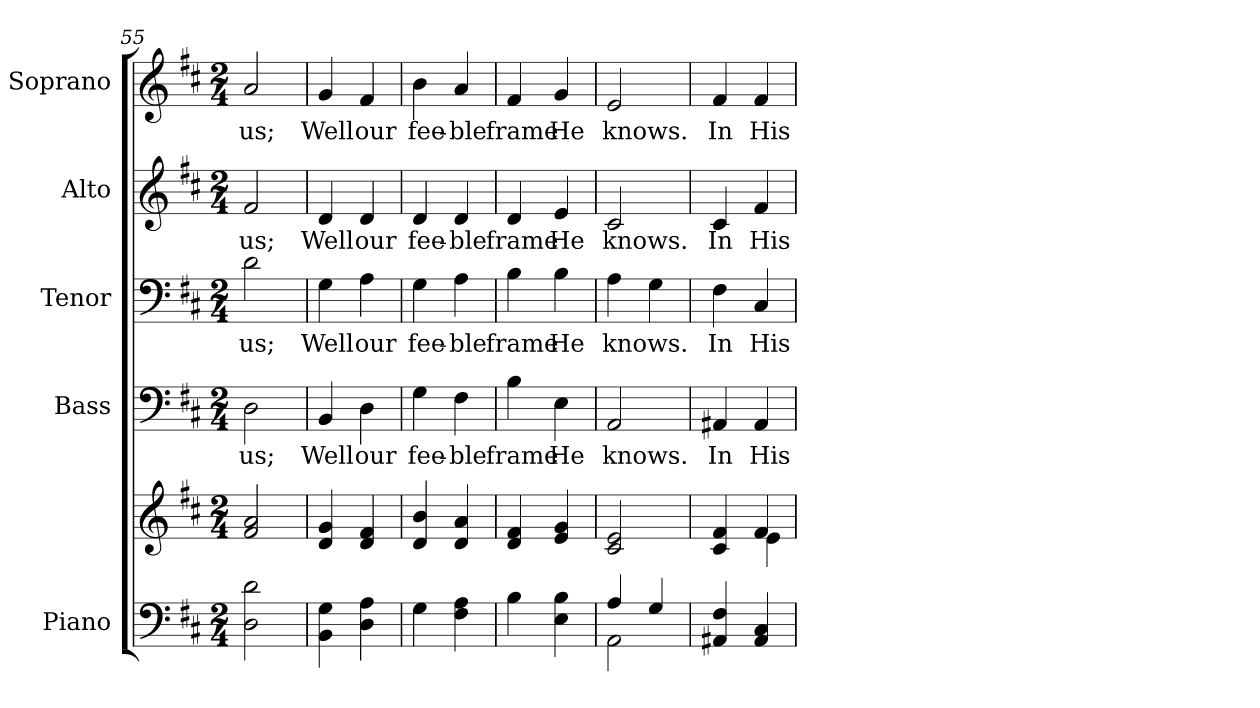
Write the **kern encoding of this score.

**kern	**kern	**kern	**text	**kern	**text	**kern	**text	**kern	**text
*part5	*part5	*part4	*part4	*part3	*part3	*part2	*part2	*part1	*part1
*staff6	*staff5	*staff4	*staff4	*staff3	*staff3	*staff2	*staff2	*staff1	*staff1
*I"Piano	*	*I"Bass	*	*I"Tenor	*	*I"Alto	*	*I"Soprano	*
*I'Pno.	*	*I'B.	*	*I'T.	*	*I'A.	*	*I'S.	*
*clefF4	*clefG2	*clefF4	*	*clefF4	*	*clefG2	*	*clefG2	*
*k[f#c#]	*k[f#c#]	*k[f#c#]	*	*k[f#c#]	*	*k[f#c#]	*	*k[f#c#]	*
*D:	*D:	*D:	*	*D:	*	*D:	*	*D:	*
*M2/4	*M2/4	*M2/4	*	*M2/4	*	*M2/4	*	*M2/4	*
=55	=55	=55	=55	=55	=55	=55	=55	=55	=55
!	!	!	!LO:LY:b:color=#000000	!	!	!	!	!	!
!	!	!	!	!	!LO:LY:b:color=#000000	!	!	!	!
!	!	!	!	!	!	!	!LO:LY:b:color=#000000	!	!
!	!	!	!	!	!	!	!	!	!LO:LY:b:color=#000000
2Di\ 2di	2f#i/ 2ai	2Di\	us;	2di\	us;	2f#i/	us;	2ai/	us;
=56	=56	=56	=56	=56	=56	=56	=56	=56	=56
!	!	!	!LO:LY:b:color=#000000	!	!	!	!	!	!
!	!	!	!	!	!LO:LY:b:color=#000000	!	!	!	!
!	!	!	!	!	!	!	!LO:LY:b:color=#000000	!	!
!	!	!	!	!	!	!	!	!	!LO:LY:b:color=#000000
4BBi\ 4Gi	4di/ 4gi	4BBi/	Well	4Gi\	Well	4di/	Well	4gi/	Well
!	!	!	!LO:LY:b:color=#000000	!	!	!	!	!	!
!	!	!	!	!	!LO:LY:b:color=#000000	!	!	!	!
!	!	!	!	!	!	!	!LO:LY:b:color=#000000	!	!
!	!	!	!	!	!	!	!	!	!LO:LY:b:color=#000000
4Di\ 4Ai	4di/ 4f#i	4Di\	our	4Ai\	our	4di/	our	4f#i/	our
!!LO:LB:g=z
=57	=57	=57	=57	=57	=57	=57	=57	=57	=57
!	!	!	!LO:LY:b:color=#000000	!	!	!	!	!	!
!	!	!	!	!	!LO:LY:b:color=#000000	!	!	!	!
!	!	!	!	!	!	!	!LO:LY:b:color=#000000	!	!
!	!	!	!	!	!	!	!	!	!LO:LY:b:color=#000000
4Gi\	4di/ 4bi	4Gi\	fee-	4Gi\	fee-	4di/	fee-	4bi\	fee-
!	!	!	!LO:LY:b:color=#000000	!	!	!	!	!	!
!	!	!	!	!	!LO:LY:b:color=#000000	!	!	!	!
!	!	!	!	!	!	!	!LO:LY:b:color=#000000	!	!
!	!	!	!	!	!	!	!	!	!LO:LY:b:color=#000000
4F#i\ 4Ai	4di/ 4ai	4F#i\	-ble	4Ai\	-ble	4di/	-ble	4ai/	-ble
=58	=58	=58	=58	=58	=58	=58	=58	=58	=58
!	!	!	!LO:LY:b:color=#000000	!	!	!	!	!	!
!	!	!	!	!	!LO:LY:b:color=#000000	!	!	!	!
!	!	!	!	!	!	!	!LO:LY:b:color=#000000	!	!
!	!	!	!	!	!	!	!	!	!LO:LY:b:color=#000000
4Bi\	4di/ 4f#i	4Bi\	frame	4Bi\	frame	4di/	frame	4f#i/	frame
!	!	!	!LO:LY:b:color=#000000	!	!	!	!	!	!
!	!	!	!	!	!LO:LY:b:color=#000000	!	!	!	!
!	!	!	!	!	!	!	!LO:LY:b:color=#000000	!	!
!	!	!	!	!	!	!	!	!	!LO:LY:b:color=#000000
4Ei\ 4Bi	4ei/ 4gi	4Ei\	He	4Bi\	He	4ei/	He	4gi/	He
=59	=59	=59	=59	=59	=59	=59	=59	=59	=59
*^	*	*	*	*	*	*	*	*	*
!	!	!	!	!LO:LY:b:color=#000000	!	!	!	!	!	!
!	!	!	!	!	!	!LO:LY:b:color=#000000	!	!	!	!
!	!	!	!	!	!	!	!	!LO:LY:b:color=#000000	!	!
!	!	!	!	!	!	!	!	!	!	!LO:LY:b:color=#000000
4Ai/	2AAi\	2c#i/ 2ei	2AAi/	knows.	4Ai\	knows.	2c#i/	knows.	2ei/	knows.
4Gi/	.	.	.	.	4Gi\	.	.	.	.	.
*v	*v	*	*	*	*	*	*	*	*	*
=60	=60	=60	=60	=60	=60	=60	=60	=60	=60
*	*^	*	*	*	*	*	*	*	*
!	!	!	!	!LO:LY:b:color=#000000	!	!	!	!	!	!
!	!	!	!	!	!	!LO:LY:b:color=#000000	!	!	!	!
!	!	!	!	!	!	!	!	!LO:LY:b:color=#000000	!	!
!	!	!	!	!	!	!	!	!	!	!LO:LY:b:color=#000000
4AA#Xi/ 4F#i	4c#i/ 4f#i	4ryy	4AA#Xi/	In	4F#i\	In	4c#i/	In	4f#i/	In
!	!	!	!	!LO:LY:b:color=#000000	!	!	!	!	!	!
!	!	!	!	!	!	!LO:LY:b:color=#000000	!	!	!	!
!	!	!	!	!	!	!	!	!LO:LY:b:color=#000000	!	!
!	!	!	!	!	!	!	!	!	!	!LO:LY:b:color=#000000
4AA#i/ 4C#i	4f#i/	4ei\	4AA#i/	His	4C#i/	His	4f#i/	His	4f#i/	His
*	*v	*v	*	*	*	*	*	*	*	*
=	=	=	=	=	=	=	=	=	=
*-	*-	*-	*-	*-	*-	*-	*-	*-	*-
